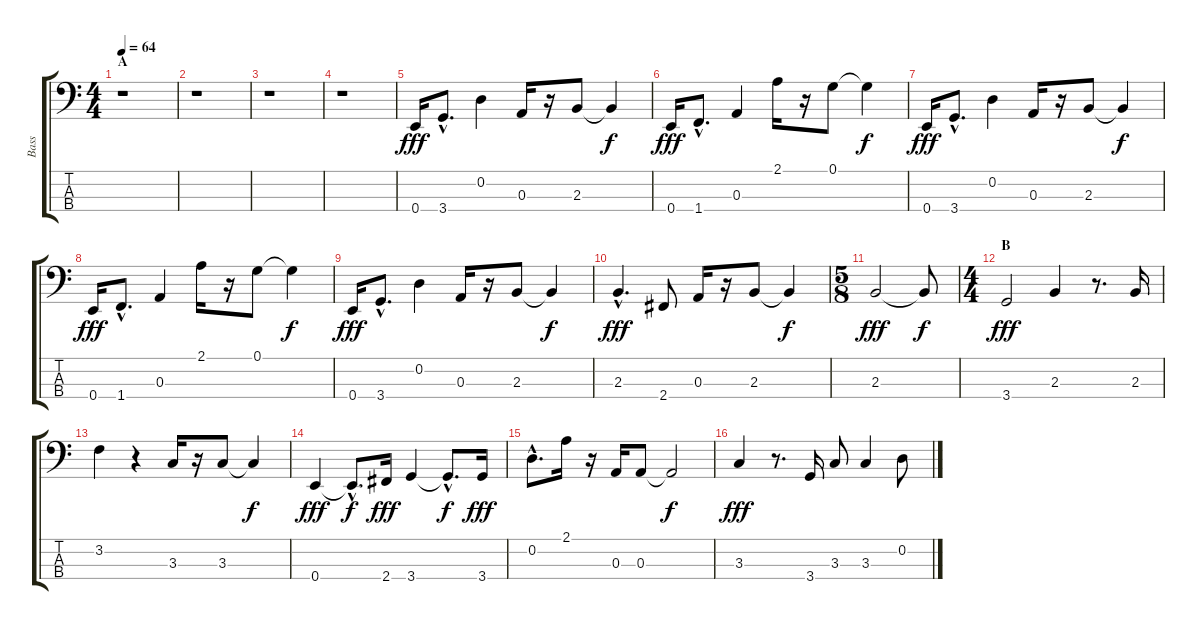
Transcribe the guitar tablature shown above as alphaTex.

\track ("Bass" "Bass") {instrument electricbassfinger}
\staff {score tabs}
\tuning (G2 D2 A1 E1) {hide}
\ts (4 4)
\section ("" "A")
\tempo 64
\clef f4
\ks c
r.1{dy fff instrument electricbassfinger} |
r.1 |
r.1 |
r.1 |
0.4.16 3.4{hac}.8{d} 0.2.4 0.3.16 r.16 2.3.8 2.3{t}.4{dy f} |
0.4.16{dy fff} 1.4{hac}.8{d} 0.3.4 2.1.16 r.16 0.1.8 0.1{t}.4{dy f} |
0.4.16{dy fff} 3.4{hac}.8{d} 0.2.4 0.3.16 r.16 2.3.8 2.3{t}.4{dy f} |
0.4.16{dy fff} 1.4{hac}.8{d} 0.3.4 2.1.16 r.16 0.1.8 0.1{t}.4{dy f} |
0.4.16{dy fff} 3.4{hac}.8{d} 0.2.4 0.3.16 r.16 2.3.8 2.3{t}.4{dy f} |
2.3{hac}.4{d dy fff} 2.4.8 0.3.16 r.16 2.3.8 2.3{t}.4{dy f} |
\ts (5 8)
2.3.2{dy fff} 2.3{t}.8{dy f} |
\ts (4 4)
\section ("" "B")
3.4.2{dy fff} 2.3.4 r.8{d} 2.3.16 |
3.2.4 r.4 3.3.16 r.16 3.3.8 3.3{t}.4{dy f} |
0.4.4{dy fff} 0.4{hac t}.8{d dy f} 2.4.16{dy fff} 3.4.4 3.4{hac t}.8{d dy f} 3.4.16{dy fff} |
0.2{hac}.8{d} 2.1.16 r.16 0.3.16 0.3.8 0.3{t}.2{dy f} |
3.3.4{dy fff} r.8{d} 3.4.16 3.3.8 3.3.4 0.2.8
